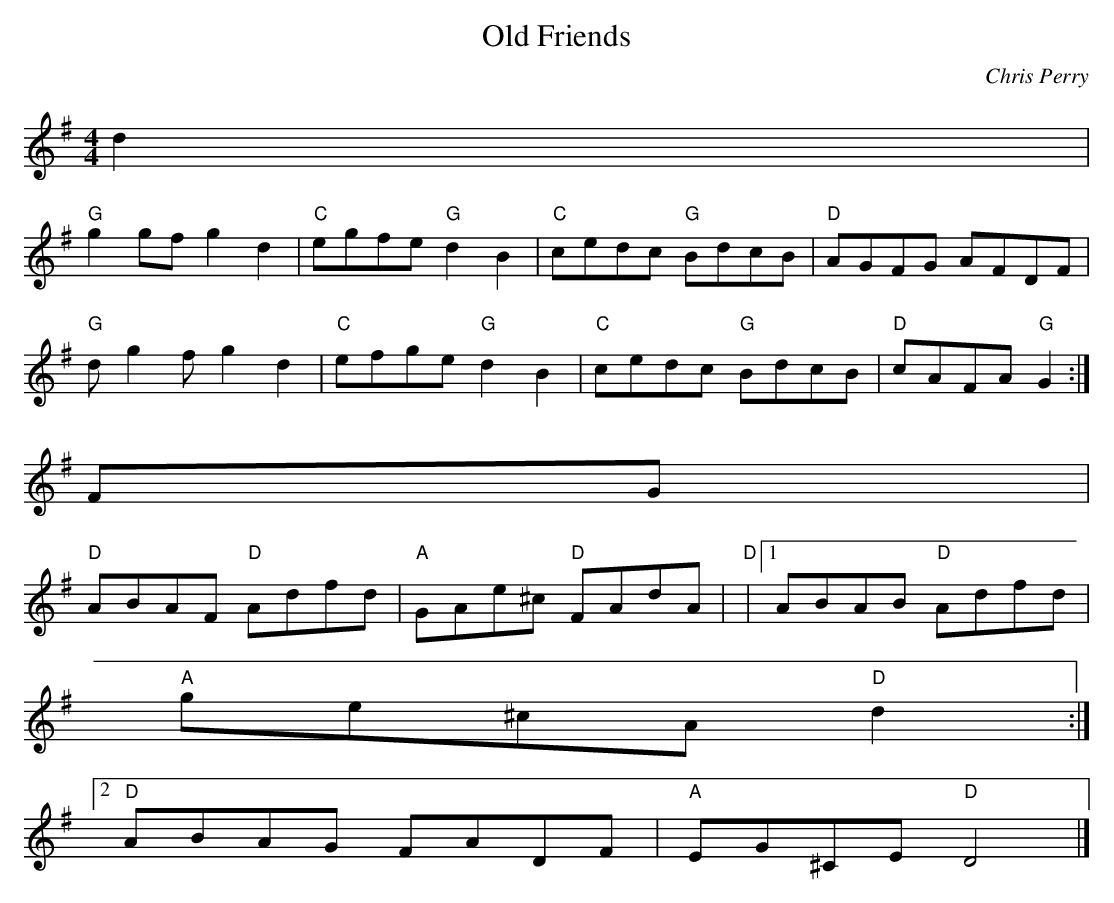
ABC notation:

X:1
T:Old Friends
C:Chris Perry
M:4/4
L:1/8
K:G
d2 |
"G"g2 gf g2 d2 |"C"egfe "G"d2 B2 |"C"cedc "G"BdcB |"D"AGFG AFDF |
"G"d g2 f g2 d2 |"C"efge "G"d2 B2 |"C"cedc "G"BdcB |"D"cAFA "G"G2 :|
FG |
"D"ABAF "D"Adfd |"A"GAe^c "D"FAdA |"D"|1 ABAB "D"Adfd |
"A"ge^cA "D"d2 :|2
"D"ABAG FADF |"A"EG^CE "D"D4 |]
